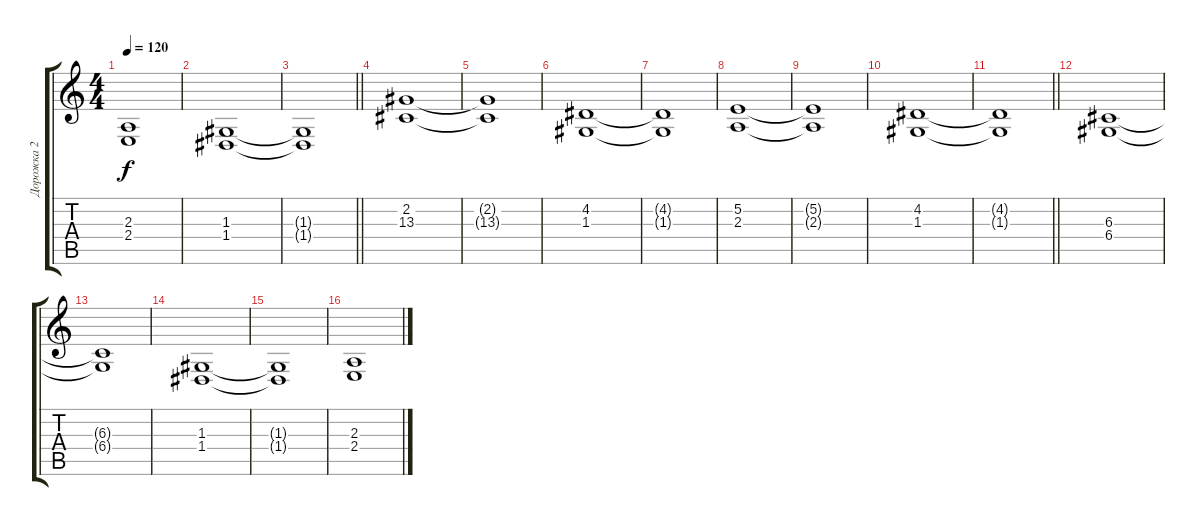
\track ("Дорожка 2" "Дорожка 2") {instrument synthstrings2}
\staff {score tabs}
\tuning (E4 B3 G3 D3 A2 E2) {hide}
\ts (4 4)
\tempo 120
\clef g2
\ks c
(2.3{t} 2.4{t}).1{dy f} |
(1.3 1.4).1 |
\barLineRight lightlight
(1.3{t} 1.4{t}).1 |
\section ("" "")
(2.2 13.3).1 |
(2.2{t} 13.3{t}).1 |
(4.2 1.3).1 |
(4.2{t} 1.3{t}).1 |
(5.2 2.3).1 |
(5.2{t} 2.3{t}).1 |
(4.2 1.3).1 |
\barLineRight lightlight
(4.2{t} 1.3{t}).1 |
\section ("" "")
(6.3 6.4).1 |
(6.3{t} 6.4{t}).1 |
(1.3 1.4).1 |
(1.3{t} 1.4{t}).1 |
(2.3 2.4).1
